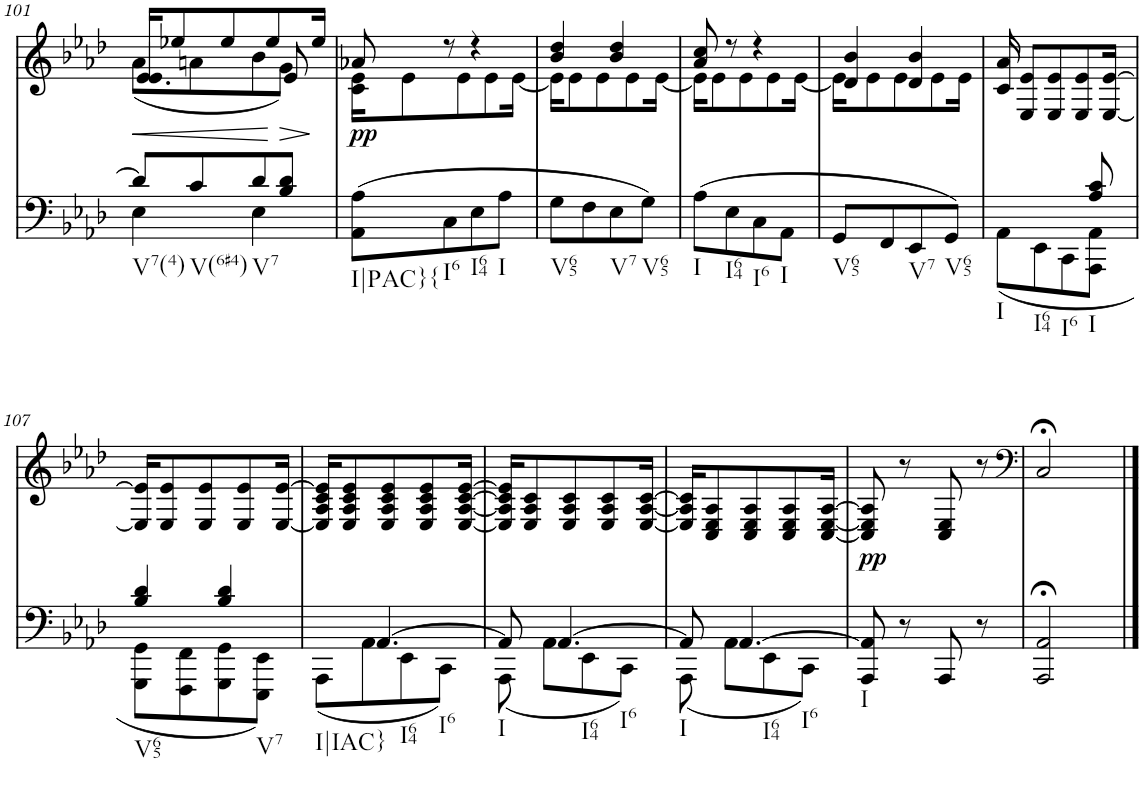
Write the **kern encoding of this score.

**kern	**dynam	**kern	**dynam
*part2	*part2	*part1	*part1
*staff2	*staff2	*staff1	*staff1
*I"Piano	*	*I"Piano	*
*I'Pno	*	*I'Pno	*
!!LO:PB:g=z
*clefF4	*	*clefG2	*
*k[b-e-a-d-]	*	*k[b-e-a-d-]	*
*A-:	*	*A-:	*
*M2/4	*	*M2/4	*
=101	=101	=101	=101
*^	*	*	*
!LO:TX:b:t=V7(4)	!	!	!	!
!	!	!	!	!LO:HP:b
*	*	*	*^	*
*	*	*	*	*^	*
8d-/L]	4E-\	.	16e-/KL	(8a-\L	4.e-/	<
.	.	.	8ee-X/	.	.	.
!LO:TX:b:t=V(6#4)	!	!	!	!	!	!
8c/	.	.	.	8an\	.	.
.	.	.	8ee-/	.	.	.
!LO:TX:b:t=V7	!	!	!	!	!	!
8d-/	4E-\	.	.	8b-\	.	.
.	.	.	8ee-/	.	.	.
8B-/ 8d-/J	.	.	.	8g\J)	8e-/	.
.	.	.	16ee-/Jk	.	.	.
*v	*v	*	*	*	*	*
*	*	*v	*v	*v	*
.	.	.	[
=102	=102	=102	=102
*	*	*^	*
!LO:TX:b:t=I|PAC}{	!	!	!	!
!	!LO:DY:a	!	!	!
(8AA-\ 8A-\L	pp	8a-X/	16c\ 16e-\KL	.
.	.	.	8e-\	.
!LO:TX:b:t=I6	!	!	!	!
8C\	.	8r	.	.
.	.	.	8e-\	.
!LO:TX:b:t=I64	!	!	!	!
8E-\	.	4r	.	.
.	.	.	8e-\	.
!LO:TX:b:t=I	!	!	!	!
8A-\J	.	.	.	.
.	.	.	[16e-\Jk	.
=103	=103	=103	=103	=103
!LO:TX:b:t=V65	!	!	!	!
8G\L	.	4b-/ 4dd-/	16e-\KL]	.
.	.	.	8e-\	.
8F\	.	.	.	.
.	.	.	8e-\	.
!LO:TX:b:t=V7	!	!	!	!
8E-\	.	4b-/ 4dd-/	.	.
.	.	.	8e-\	.
!LO:TX:b:t=V65	!	!	!	!
8G\J)	.	.	.	.
.	.	.	[16e-\Jk	.
=104	=104	=104	=104	=104
!LO:TX:b:t=I	!	!	!	!
(8A-\L	.	8a-/ 8cc/	16e-\KL]	.
.	.	.	8e-\	.
!LO:TX:b:t=I64	!	!	!	!
8E-\	.	8r	.	.
.	.	.	8e-\	.
!LO:TX:b:t=I6	!	!	!	!
8C\	.	4r	.	.
.	.	.	8e-\	.
!LO:TX:b:t=I	!	!	!	!
8AA-\J	.	.	.	.
.	.	.	[16e-\Jk	.
=105	=105	=105	=105	=105
!LO:TX:b:t=V65	!	!	!	!
8GG/L	.	4d-/ 4b-/	16e-\KL]	.
.	.	.	8e-\	.
8FF/	.	.	.	.
.	.	.	8e-\	.
!LO:TX:b:t=V7	!	!	!	!
8EE-/	.	4d-/ 4b-/	.	.
.	.	.	8e-\	.
!LO:TX:b:t=V65	!	!	!	!
8GG/J)	.	.	.	.
.	.	.	16e-\Jk	.
=106	=106	=106	=106	=106
*^	*	*	*	*
!LO:TX:b:t=I	!	!	!	!	!
!LO:TX:b:t=I64	!	!	!	!	!
!LO:TX:b:t=I6	!	!	!	!	!
*	*	*	*v	*v	*
4.ryy	(8AA-\L	.	16c/ 16a-/	.
.	.	.	8E-/ 8e-/L	.
.	8EE-\	.	.	.
.	.	.	8E-/ 8e-/	.
.	8CC\	.	.	.
.	.	.	8E-/ 8e-/	.
!LO:TX:b:t=I	!	!	!	!
8A-/ 8c/	8AAA-\ 8AA-\J	.	.	.
.	.	.	[16E-/ [16e-/Jk	.
!!LO:LB:g=z
=107	=107	=107	=107	=107
!LO:TX:b:t=V65	!	!	!	!
4B-/ 4d-/	8GGG\ 8GG\L	.	16E-/] 16e-/]KL	.
.	.	.	8E-/ 8e-/	.
.	8FFF\ 8FF\	.	.	.
.	.	.	8E-/ 8e-/	.
!LO:TX:b:t=V7	!	!	!	!
4B-/ 4d-/	8GGG\ 8GG\	.	.	.
.	.	.	8E-/ 8e-/	.
.	8EEE-\ 8EE-\J)	.	.	.
.	.	.	[16E-/ [16e-/Jk	.
=108	=108	=108	=108	=108
!LO:TX:b:t=I|IAC}	!	!	!	!
8ryy	(8AAA-\L	.	16E-/] 16A-/ 16c/ 16e-/]KL	.
.	.	.	8E-/ 8A-/ 8c/ 8e-/	.
!LO:TX:b:t=I64	!	!	!	!
!LO:TX:b:t=I6	!	!	!	!
[4.AA-/	8AA-\	.	.	.
.	.	.	8E-/ 8A-/ 8c/ 8e-/	.
.	8EE-\	.	.	.
.	.	.	8E-/ 8A-/ 8c/ 8e-/	.
.	8CC\J)	.	.	.
.	.	.	[16E-/ [16A-/ [16c/ [16e-/Jk	.
=109	=109	=109	=109	=109
!LO:TX:b:t=I	!	!	!	!
8AA-/]	(8AAA-\	.	16E-/] 16A-/] 16c/] 16e-/]KL	.
.	.	.	8E-/ 8A-/ 8c/	.
!LO:TX:b:t=I64	!	!	!	!
!LO:TX:b:t=I6	!	!	!	!
[4.AA-/	8AA-\L	.	.	.
.	.	.	8E-/ 8A-/ 8c/	.
.	8EE-\	.	.	.
.	.	.	8E-/ 8A-/ 8c/	.
.	8CC\J)	.	.	.
.	.	.	[16E-/ [16A-/ [16c/Jk	.
=110	=110	=110	=110	=110
!LO:TX:b:t=I	!	!	!	!
8AA-/]	(8AAA-\	.	16E-/] 16A-/] 16c/]KL	.
.	.	.	8C/ 8E-/ 8A-/	.
!LO:TX:b:t=I64	!	!	!	!
!LO:TX:b:t=I6	!	!	!	!
[4.AA-/	8AA-\L	.	.	.
.	.	.	8C/ 8E-/ 8A-/	.
.	8EE-\	.	.	.
.	.	.	8C/ 8E-/ 8A-/	.
.	8CC\J)	.	.	.
.	.	.	[16C/ [16E-/ [16A-/Jk	.
*v	*v	*	*	*
=111	=111	=111	=111
!LO:TX:b:t=I	!	!	!
!	!LO:DY:a	!	!
8AAA-/ 8AA-/]	pp	8C/] 8E-/] 8A-/]	.
8r	.	8r	.
8AAA-/	.	8C/ 8E-/	.
8r	.	8r	.
=112	=112	=112	=112
*	*	*clefF4	*
2AAA-/;< 2AA-/;<	.	2C;</	.
==	==	==	==
*-	*-	*-	*-
